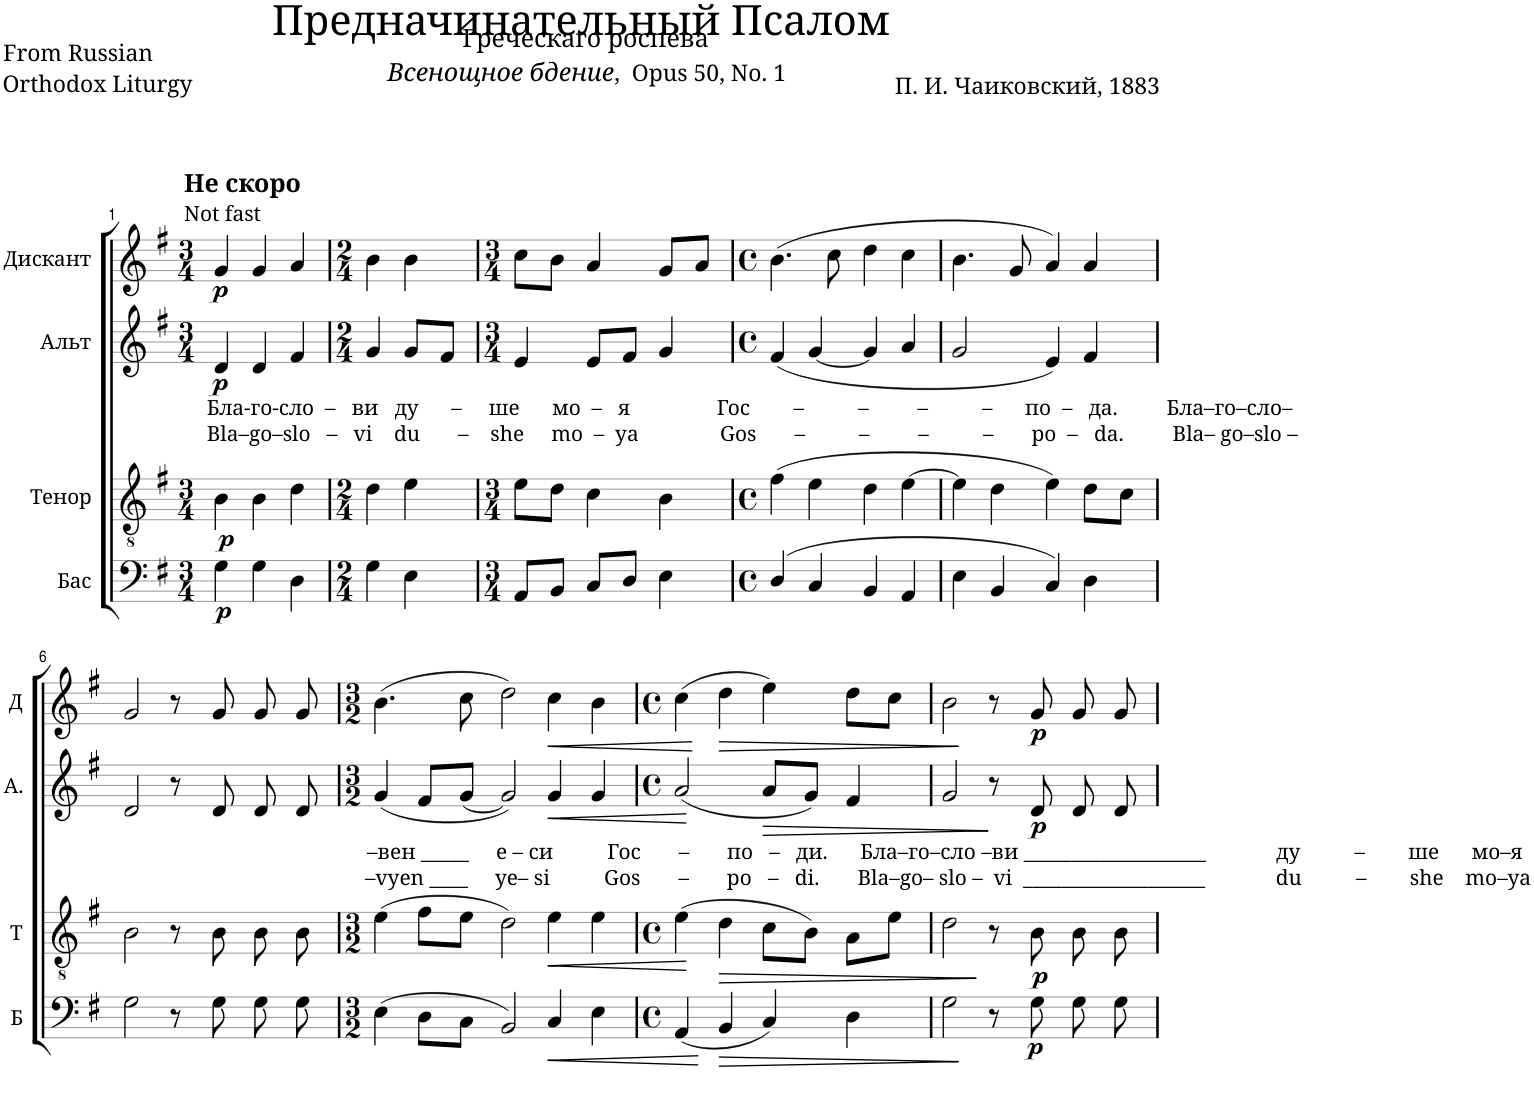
**kern	**dynam	**kern	**dynam	**kern	**dynam	**kern	**dynam
*part4	*part4	*part3	*part3	*part2	*part2	*part1	*part1
*staff4	*staff4	*staff3	*staff3	*staff2	*staff2	*staff1	*staff1
*I"Бас	*	*I"Тенор	*	*I"Альт	*	*I"Дискант	*
*clefF4	*	*clefGv2	*	*clefG2	*	*clefG2	*
*k[f#]	*	*k[f#]	*	*k[f#]	*	*k[f#]	*
*M3/4	*	*M3/4	*	*M3/4	*	*M3/4	*
=1	=1	=1	=1	=1	=1	=1	=1
!	!	!	!	!	!	!LO:TX:a:B:t=Не скоро	!
!	!	!	!	!	!	!LO:TX:a:t=Not fast	!
!	!	!	!	!LO:TX:b:t=Бла-го-сло  –   ви   ду      –     ше      мо  –   я                Гос        –          –         –          –      по  –   да.         Бла–го–сло–	!	!	!
!	!	!	!	!LO:TX:b:t=Bla–go–slo   –   vi    du       –    she     mo  –  ya               Gos       –          –         –          –       po  –   da.         Bla– go–slo –	!	!	!
!	!LO:DY:b	!	!LO:DY:b	!	!LO:DY:b	!	!LO:DY:b
4G\	p	4B\	p	4d/	p	4g/	p
4G\	.	4B\	.	4d/	.	4g/	.
4D\	.	4d\	.	4f#/	.	4a/	.
=2	=2	=2	=2	=2	=2	=2	=2
*M2/4	*	*M2/4	*	*M2/4	*	*M2/4	*
4G\	.	4d\	.	4g/	.	4b\	.
4E\	.	4e\	.	8g/L	.	4b\	.
.	.	.	.	8f#/J	.	.	.
=3	=3	=3	=3	=3	=3	=3	=3
*M3/4	*	*M3/4	*	*M3/4	*	*M3/4	*
8AA/L	.	8e\L	.	4e/	.	8cc\L	.
8BB/J	.	8d\J	.	.	.	8b\J	.
8C/L	.	4c\	.	8e/L	.	4a/	.
8D/J	.	.	.	8f#/J	.	.	.
4E\	.	4B\	.	4g/	.	8g/L	.
.	.	.	.	.	.	8a/J	.
=4	=4	=4	=4	=4	=4	=4	=4
*M4/4	*	*M4/4	*	*M4/4	*	*M4/4	*
*met(c)	*	*met(c)	*	*met(c)	*	*met(c)	*
(4D/	.	(4f#\	.	(4f#/	.	(4.b\	.
4C/	.	4e\	.	[4g/	.	.	.
.	.	.	.	.	.	8cc\	.
4BB/	.	4d\	.	4g/]	.	4dd\	.
4AA/	.	[4e\	.	4a/	.	4cc\	.
=5	=5	=5	=5	=5	=5	=5	=5
4E\	.	4e\]	.	2g/	.	4.b\	.
4BB/	.	4d\	.	.	.	.	.
.	.	.	.	.	.	8g/	.
4C/)	.	4e\)	.	4e/)	.	4a/)	.
4D\	.	8d\L	.	4f#/	.	4a/	.
.	.	8c\J	.	.	.	.	.
!!LO:LB:g=z
=6	=6	=6	=6	=6	=6	=6	=6
2G\	.	2B\	.	2d/	.	2g/	.
8r	.	8r	.	8r	.	8r	.
8G\	.	8B\	.	8d/	.	8g/	.
8G\	.	8B\	.	8d/	.	8g/	.
8G\	.	8B\	.	8d/	.	8g/	.
=7	=7	=7	=7	=7	=7	=7	=7
*M3/2	*	*M3/2	*	*M3/2	*	*M3/2	*
!	!	!	!	!LO:TX:b:t=–вен _____     е – си          Гос       –       по   –   ди.      Бла–го–сло –ви ___________________             ду          –        ше      мо–я	!	!	!
!	!	!	!	!LO:TX:b:t=–vyen ____     ye– si          Gos       –       po   –   di.       Bla–go– slo –  vi  ___________________             du          –        she    mo–ya	!	!	!
(4E\	.	(4e\	.	(4g/	.	(4.b\	.
8D\L	.	8f#\L	.	8f#/L	.	.	.
8C\J	.	8e\J	.	[8g/J	.	8cc\	.
2BB/)	.	2d\)	.	2g/])	.	2dd\)	.
!	!LO:HP:b	!	!LO:HP:b	!	!LO:HP:b	!	!LO:HP:b
4C/	<	4e\	<	4g/	<	4cc\	<
4E\	.	4e\	.	4g/	.	4b\	.
.	[	.	[	.	[	.	[
=8	=8	=8	=8	=8	=8	=8	=8
*M4/4	*	*M4/4	*	*M4/4	*	*M4/4	*
*met(c)	*	*met(c)	*	*met(c)	*	*met(c)	*
(4AA/	.	(4e\	.	(2a/	.	(4cc\	.
!	!LO:HP:b	!	!LO:HP:b	!	!	!	!LO:HP:b
4BB/	>	4d\	>	.	.	4dd\	>
!	!	!	!	!	!LO:HP:b	!	!
4C/)	.	8c\L	.	8a/L	>	4ee\)	.
.	.	8B\J)	.	8g/J)	.	.	.
4D\	.	8A\L	.	4f#/	.	8dd\L	.
.	.	8e\J	.	.	.	8cc\J	.
.	]	.	]	.	]	.	]
=9	=9	=9	=9	=9	=9	=9	=9
2G\	.	2d\	.	2g/	.	2b\	.
8r	.	8r	.	8r	.	8r	.
!	!LO:DY:b	!	!LO:DY:b	!	!LO:DY:b	!	!LO:DY:b
8G\	p	8B\	p	8d/	p	8g/	p
8G\	.	8B\	.	8d/	.	8g/	.
8G\	.	8B\	.	8d/	.	8g/	.
=	=	=	=	=	=	=	=
*-	*-	*-	*-	*-	*-	*-	*-
